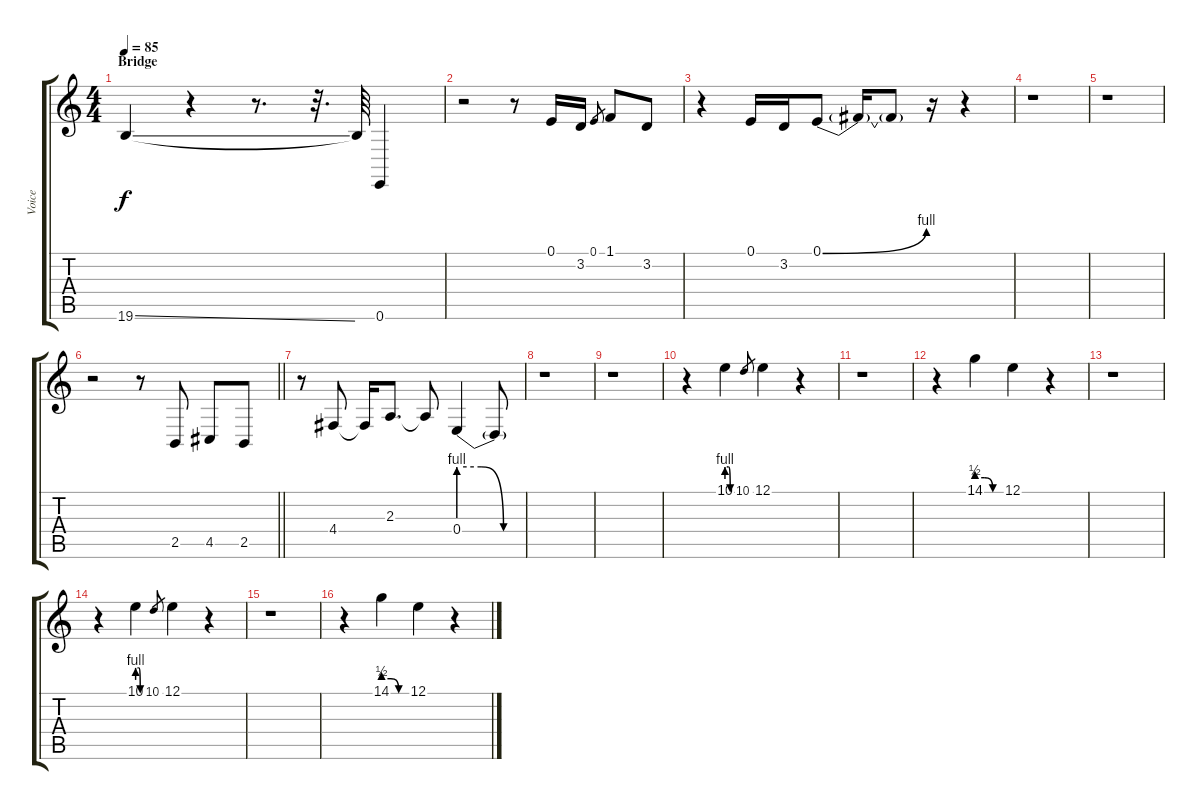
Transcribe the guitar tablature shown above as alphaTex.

\track ("Voice" "Voice") {instrument lead2sawtooth}
\staff {score tabs}
\tuning (E4 B3 G3 D3 A2 E2) {hide}
\ts (4 4)
\section ("" "Bridge")
\tempo 85
\clef g2
\ks c
19.6{ss}.4{dy f} r.4 r.8{d} r.32{d} 19.6{t}.64 0.6.4 |
r.2 r.8 0.1.16 3.2.16 0.1.8{gr} 1.1.8 3.2.8 |
r.4 0.1.16 3.2.16 0.1{be (bend 0 0 60 4)}.8 0.1{t}.16 0.1{t}.8 r.16 r.4 |
r.1 |
r.1 |
\barLineRight lightlight
r.2 r.8 2.5.8 4.5.8 2.5.8 |
r.8 4.4.8 4.4{t}.16 2.3.8{d} 2.3{t}.8 0.4{be (custom 0 4 20 4 40 0 60 0)}.4 0.4{t}.8 |
r.1 |
r.1 |
r.4 10.1{be (custom 0 4 20 4 40 0 60 0)}.4 10.1.8{gr} 12.1.4 r.4 |
r.1 |
r.4 14.1{be (custom 0 2 20 2 40 0 60 0)}.4 12.1.4 r.4 |
r.1 |
r.4 10.1{be (custom 0 4 20 4 40 0 60 0)}.4 10.1.8{gr} 12.1.4 r.4 |
r.1 |
r.4 14.1{be (custom 0 2 20 2 40 0 60 0)}.4 12.1.4 r.4
